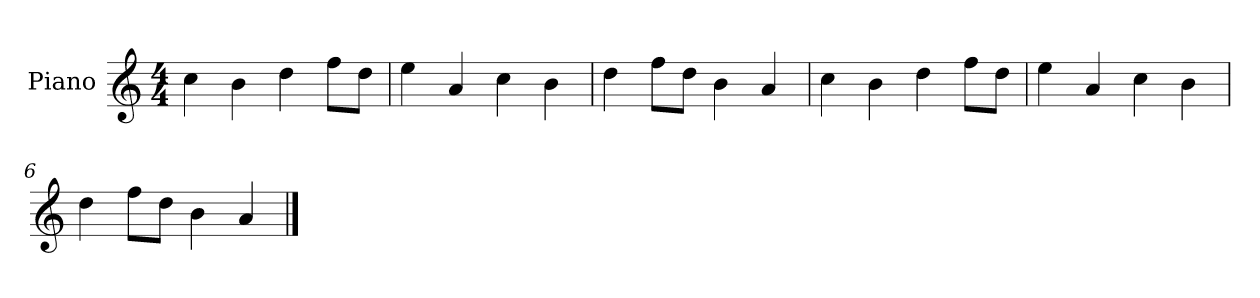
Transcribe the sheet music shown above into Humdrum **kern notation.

**kern
*part1
*staff1
*I"Piano
*I'P-no
*clefG2
*k[]
*M4/4
*MM90
=1
4cc\
4b\
4dd\
8ff\L
8dd\J
=2
4ee\
4a/
4cc\
4b\
=3
4dd\
8ff\L
8dd\J
4b\
4a/
=4
4cc\
4b\
4dd\
8ff\L
8dd\J
=5
4ee\
4a/
4cc\
4b\
=6
4dd\
8ff\L
8dd\J
4b\
4a/
==
*-
